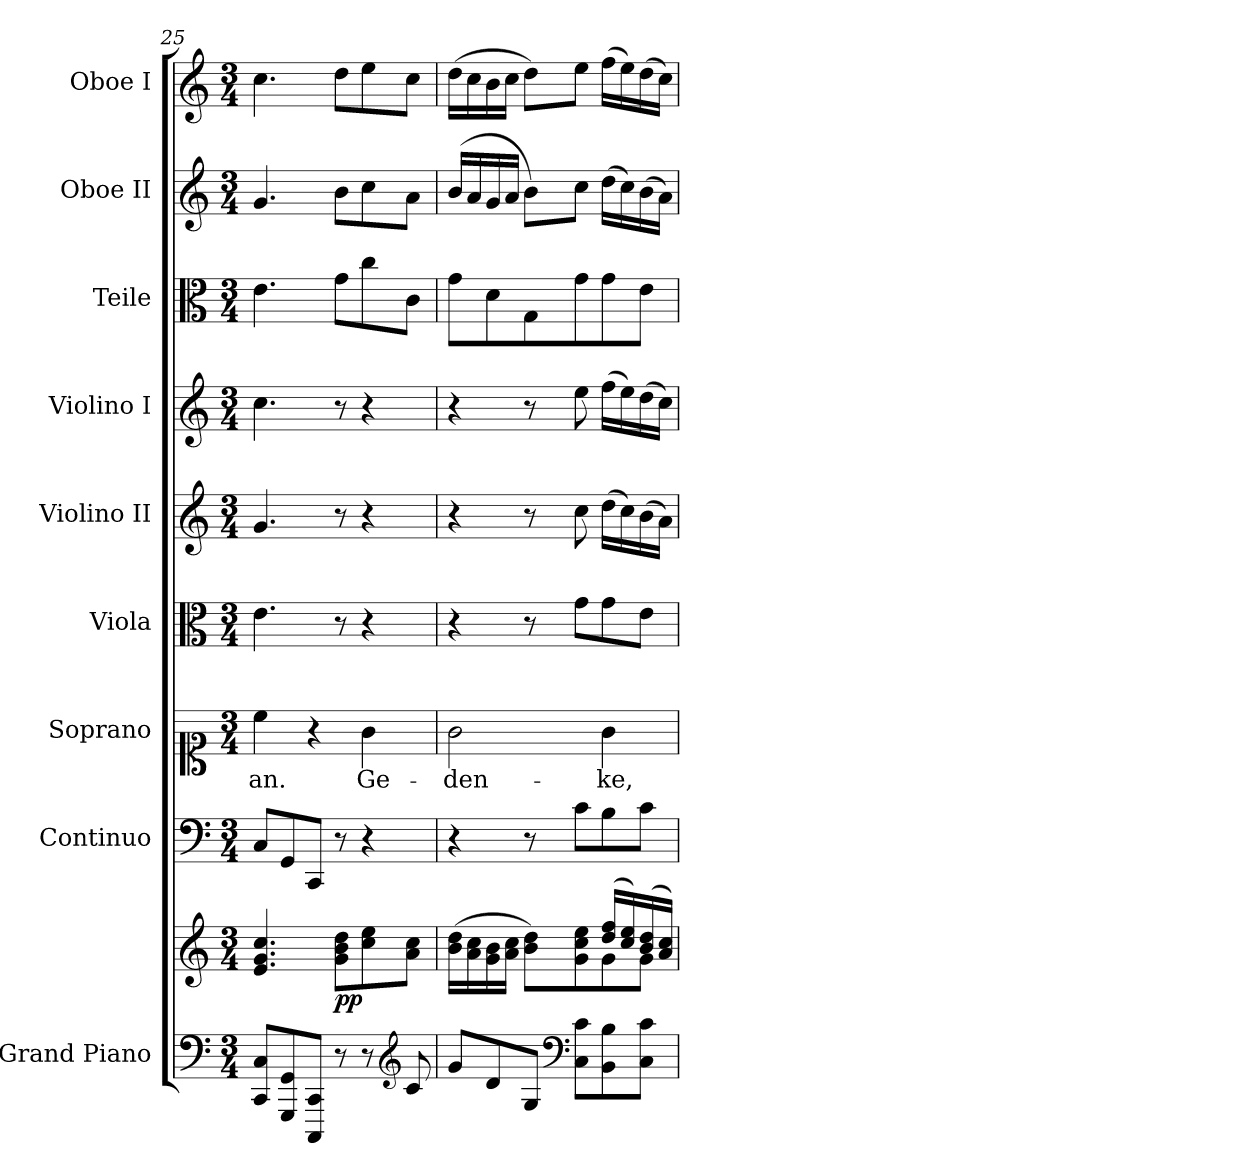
**kern	**kern	**dynam	**kern	**kern	**text	**kern	**kern	**kern	**kern	**kern	**kern
*part9	*part9	*part9	*part8	*part7	*part7	*part6	*part5	*part4	*part3	*part2	*part1
*staff10	*staff9	*staff9/10	*staff8	*staff7	*staff7	*staff6	*staff5	*staff4	*staff3	*staff2	*staff1
*I"Grand Piano	*	*	*I"Continuo	*I"Soprano	*	*I"Viola	*I"Violino II	*I"Violino I	*I"Teile	*I"Oboe II	*I"Oboe I
*I'Pno	*	*	*	*	*	*	*	*	*	*I'Ob	*I'Ob
!!LO:PB:g=z
*clefF4	*clefG2	*	*clefF4	*clefC1	*	*clefC3	*clefG2	*clefG2	*clefC3	*clefG2	*clefG2
*k[]	*k[]	*	*k[]	*k[]	*	*k[]	*k[]	*k[]	*k[]	*k[]	*k[]
*M3/4	*M3/4	*	*M3/4	*M3/4	*	*M3/4	*M3/4	*M3/4	*M3/4	*M3/4	*M3/4
=25	=25	=25	=25	=25	=25	=25	=25	=25	=25	=25	=25
!	!	!	!	!	!LO:LY:b	!	!	!	!	!	!
8CC/ 8C/L	4.e/ 4.g/ 4.cc/	.	8C/L	4cc\	-an.	4.e\	4.g/	4.cc\	4.e\	4.g/	4.cc\
8GGG/ 8GG/	.	.	8GG/	.	.	.	.	.	.	.	.
8CCC/ 8CC/J	.	.	8CC/J	4r	.	.	.	.	.	.	.
!	!	!LO:DY:b	!	!	!	!	!	!	!	!	!
8r	8g\ 8b\ 8dd\L	pp	8r	.	.	8r	8r	8r	8g\L	8b\L	8dd\L
!	!	!	!	!	!LO:LY:b	!	!	!	!	!	!
8r	8cc\ 8ee\	.	4r	4g\	Ge-	4r	4r	4r	8cc\	8cc\	8ee\
*clefG2	*	*	*	*	*	*	*	*	*	*	*
8c/	8a\ 8cc\J	.	.	.	.	.	.	.	8c\J	8a\J	8cc\J
=26	=26	=26	=26	=26	=26	=26	=26	=26	=26	=26	=26
*	*^	*	*	*	*	*	*	*	*	*	*
!	!	!	!	!	!	!LO:LY:b	!	!	!	!	!	!
8g/L	2ryy	(>16b\ 16dd\LL	.	4r	2g\	-den-	4r	4r	4r	8g\L	(<16b/LL	(>16dd\LL
.	.	16a\ 16cc\	.	.	.	.	.	.	.	.	16a/	16cc\
8d/	.	16g\ 16b\	.	.	.	.	.	.	.	8d\	16g/	16b\
.	.	16a\ 16cc\JJ	.	.	.	.	.	.	.	.	16a/JJ	16cc\JJ
8G/J	.	8b\ 8dd\L)	.	8r	.	.	8r	8r	8r	8G\	8b\L)	8dd\L)
*clefF4	*	*	*	*	*	*	*	*	*	*	*	*
8C\ 8c\L	.	8g\ 8cc\ 8ee\	.	8c\L	.	.	8g\L	8cc\	8ee\	8g\	8cc\J	8ee\J
!	!	!	!	!	!	!LO:LY:b	!	!	!	!	!	!
8BB\ 8B\	(>16dd/ 16ff/LL	8g\	.	8B\	4g\	-ke,	8g\	(>16dd\LL	(>16ff\LL	8g\	(>16dd\LL	(>16ff\LL
.	16cc/ 16ee/)	.	.	.	.	.	.	16cc\)	16ee\)	.	16cc\)	16ee\)
8C\ 8c\J	(>16b/ 16dd/	8g\J	.	8c\J	.	.	8e\J	(>16b\	(>16dd\	8e\J	(>16b\	(>16dd\
.	16a/ 16cc/JJ)	.	.	.	.	.	.	16a\JJ)	16cc\JJ)	.	16a\JJ)	16cc\JJ)
*	*v	*v	*	*	*	*	*	*	*	*	*	*
=	=	=	=	=	=	=	=	=	=	=	=
*-	*-	*-	*-	*-	*-	*-	*-	*-	*-	*-	*-
